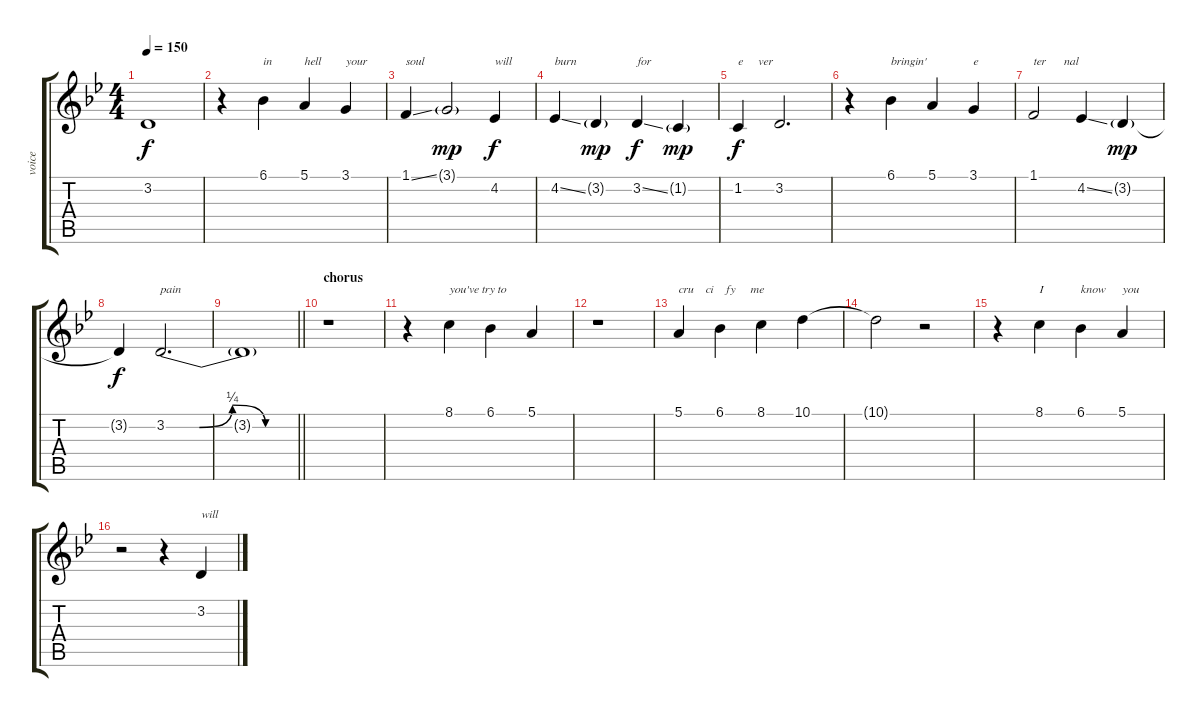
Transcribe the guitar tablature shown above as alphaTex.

\track ("voice" "voice") {instrument lead1square}
\staff {score tabs}
\tuning (E4 B3 G3 D3 A2 E2) {hide}
\ts (4 4)
\tempo 150
\clef g2
\ks bb
3.2{t}.1{dy f} |
r.4 6.1.4{txt "in"} 5.1.4{txt "hell"} 3.1.4{txt "your"} |
1.1{ss}.4{txt "soul"} 3.1{g}.2{dy mp} 4.2.4{txt "will" dy f} |
4.2{ss}.4{txt "burn"} 3.2{g}.4{dy mp} 3.2{ss}.4{txt "for" dy f} 1.2{g}.4{dy mp} |
1.2.4{txt "e     ver" dy f} 3.2.2{d} |
r.4 6.1.4{txt "bringin'"} 5.1.4 3.1.4{txt "e"} |
1.1.2{txt "ter      nal"} 4.2{ss}.4 3.2{g}.4{dy mp} |
3.2{t}.4{dy f} 3.2{be (custom 0 0 15 0 30 1 45 0 60 0)}.2{d txt "pain"} |
\barLineRight lightlight
3.2{t}.1 |
\section ("" "chorus")
r.1 |
r.4 8.1.4{txt "you've try to"} 6.1.4 5.1.4 |
r.1 |
5.1.4{txt "cru    ci    fy     me"} 6.1.4 8.1.4 10.1.4 |
10.1{t}.2 r.2 |
r.4 8.1.4{txt "I"} 6.1.4{txt "know"} 5.1.4{txt "you"} |
r.2 r.4 3.2.4{txt "will"}
